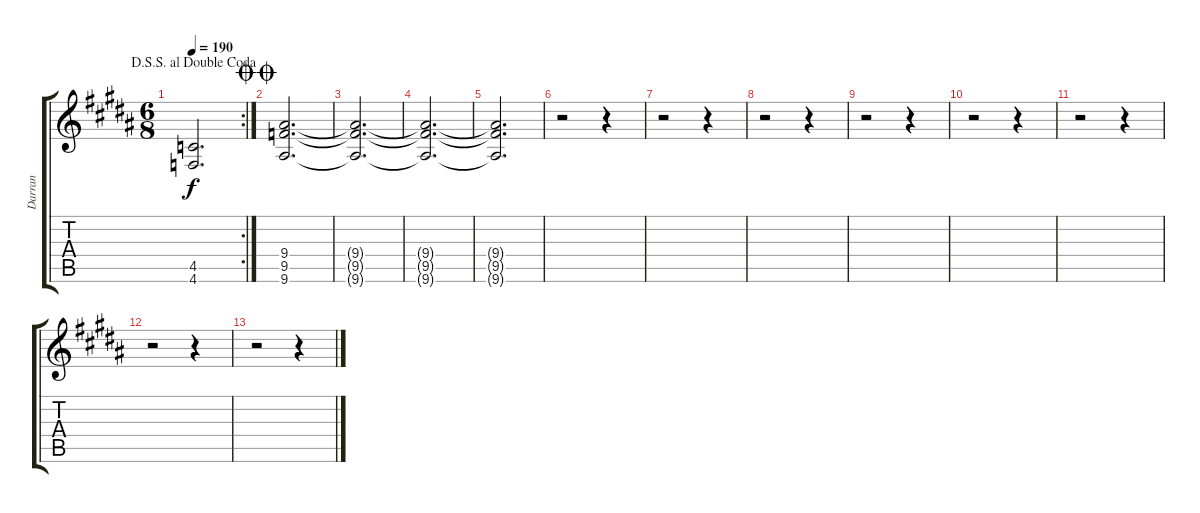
\track ("Darran" "Darran") {instrument overdrivenguitar}
\staff {score tabs}
\tuning (Eb4 Bb3 Gb3 Db3 Ab2 Db2) {hide}
\rc 2
\ts (6 8)
\jump dalsegnosegnoaldoublecoda
\tempo 190
\clef g2
\ks g#minor
(4.5 4.6).2{d dy f} |
\jump doublecoda
\ks b
(9.4 9.5 9.6).2{d} |
\ks g#minor
(9.4{t} 9.5{t} 9.6{t}).2{d} |
(9.4{t} 9.5{t} 9.6{t}).2{d} |
(9.4{t} 9.5{t} 9.6{t}).2{d} |
r.2 r.4 |
r.2 r.4 |
r.2 r.4 |
r.2 r.4 |
r.2 r.4 |
r.2 r.4 |
r.2 r.4 |
r.2 r.4
